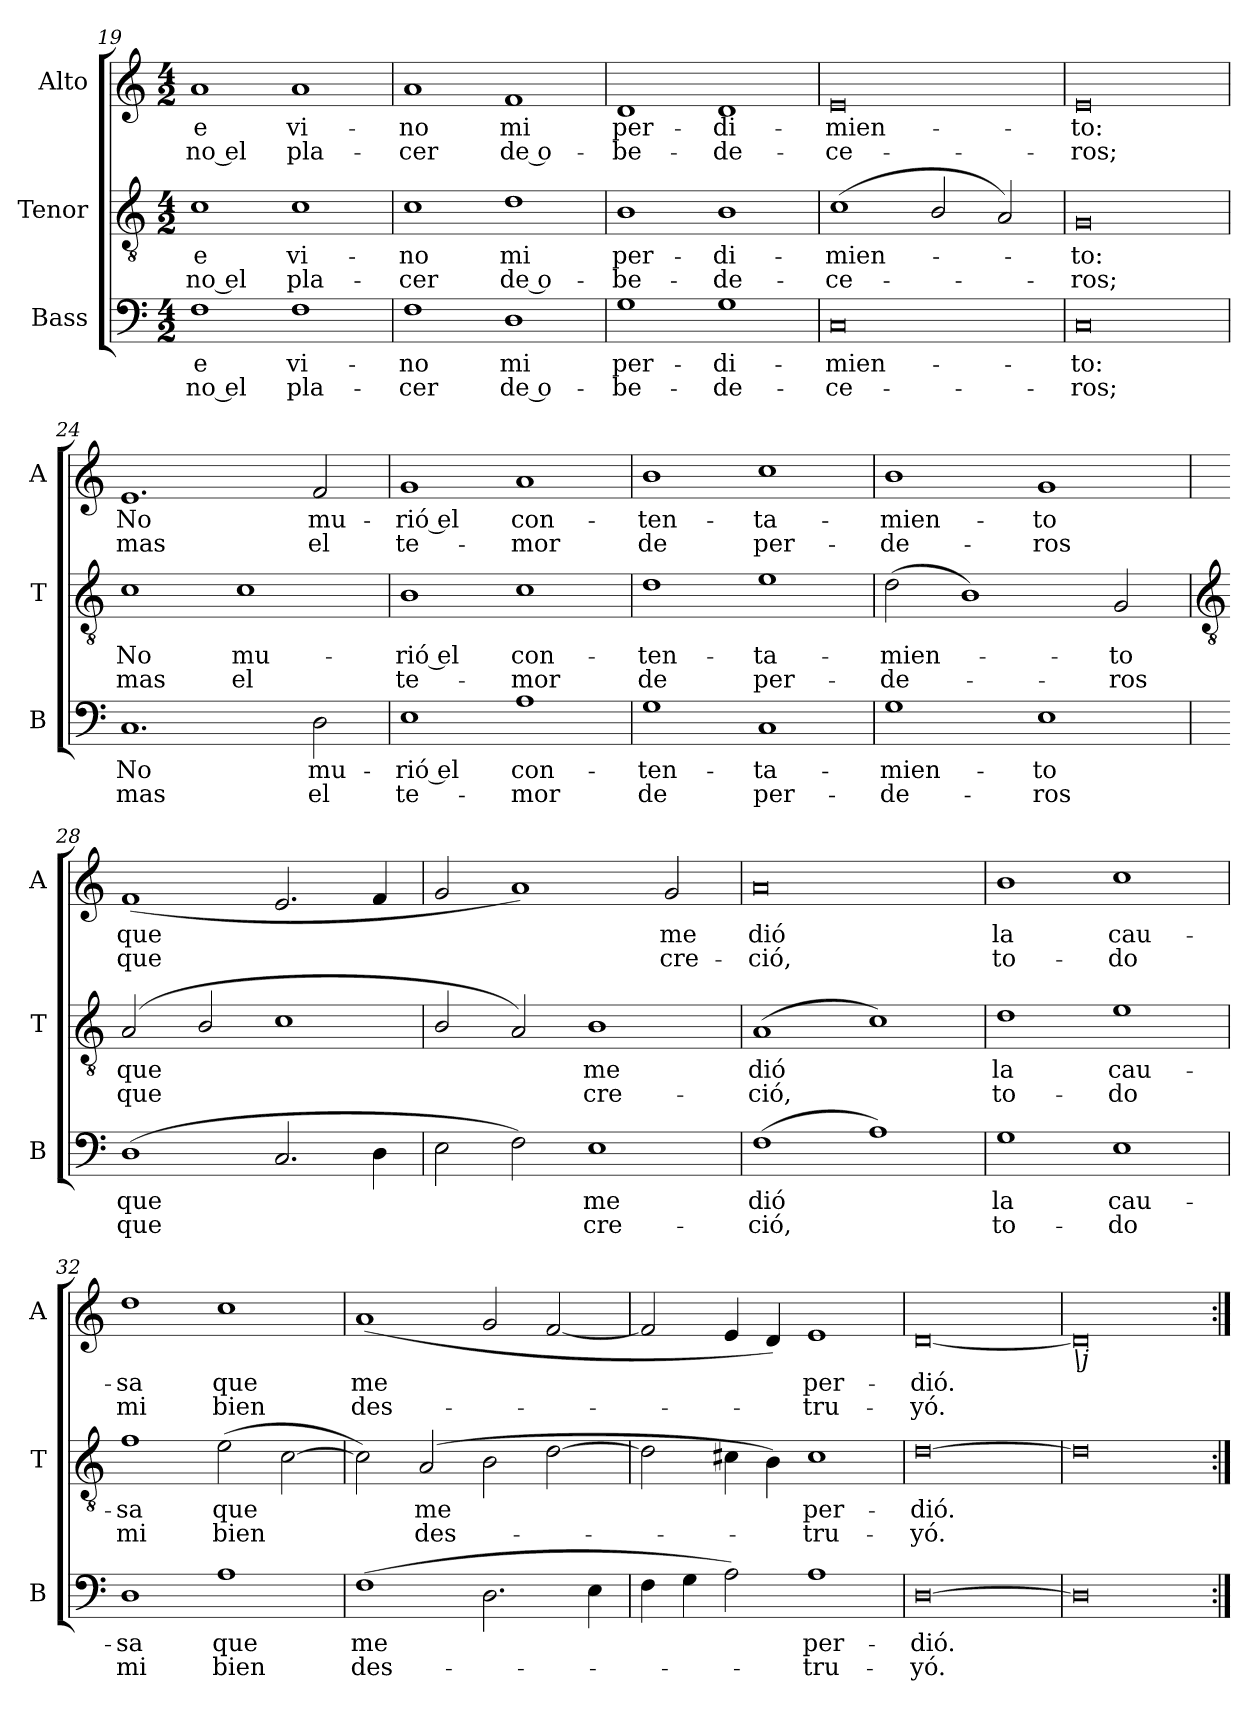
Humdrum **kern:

**kern	**text	**text	**kern	**text	**text	**kern	**text	**text
*part3	*part3	*part3	*part2	*part2	*part2	*part1	*part1	*part1
*staff3	*staff3	*staff3	*staff2	*staff2	*staff2	*staff1	*staff1	*staff1
*I"Bass	*	*	*I"Tenor	*	*	*I"Alto	*	*
*I'B	*	*	*I'T	*	*	*I'A	*	*
!!LO:LB:g=z
*clefF4	*	*	*clefGv2	*	*	*clefG2	*	*
*k[]	*	*	*k[]	*	*	*k[]	*	*
*C:	*	*	*C:	*	*	*C:	*	*
*M4/2	*	*	*M4/2	*	*	*M4/2	*	*
=19	=19	=19	=19	=19	=19	=19	=19	=19
!	!LO:LY:b	!LO:LY:b	!	!LO:LY:b	!LO:LY:b	!	!LO:LY:b	!LO:LY:b
1F	e	no el	1c	e	no el	1a	e	no el
!	!LO:LY:b	!LO:LY:b	!	!LO:LY:b	!LO:LY:b	!	!LO:LY:b	!LO:LY:b
1F	vi-	-pla-	1c	vi-	-pla-	1a	vi-	-pla-
=20	=20	=20	=20	=20	=20	=20	=20	=20
!	!LO:LY:b	!LO:LY:b	!	!LO:LY:b	!LO:LY:b	!	!LO:LY:b	!LO:LY:b
1F	-no	cer	1c	-no	cer	1a	-no	cer
!	!LO:LY:b	!LO:LY:b	!	!LO:LY:b	!LO:LY:b	!	!LO:LY:b	!LO:LY:b
1D	mi	de o-	1d	mi	de o-	1f	mi	de o-
=21	=21	=21	=21	=21	=21	=21	=21	=21
!	!LO:LY:b	!LO:LY:b	!	!LO:LY:b	!LO:LY:b	!	!LO:LY:b	!LO:LY:b
1G	-per-	-be-	1B	-per-	-be-	1d	-per-	-be-
!	!LO:LY:b	!LO:LY:b	!	!LO:LY:b	!LO:LY:b	!	!LO:LY:b	!LO:LY:b
1G	-di-	-de-	1B	-di-	-de-	1d	-di-	-de-
=22	=22	=22	=22	=22	=22	=22	=22	=22
!	!LO:LY:b	!LO:LY:b	!	!LO:LY:b	!LO:LY:b	!	!LO:LY:b	!LO:LY:b
0C	-mien-	-ce-	(<1c	-mien-	ce-	0e	-mien-	-ce-
.	.	.	2B/	.	.	.	.	.
.	.	.	2A)	.	.	.	.	.
=23	=23	=23	=23	=23	=23	=23	=23	=23
!	!LO:LY:b	!LO:LY:b	!	!LO:LY:b	!LO:LY:b	!	!LO:LY:b	!LO:LY:b
0C	-to:	ros;	0G	to:	ros;	0e	-to:	ros;
=24	=24	=24	=24	=24	=24	=24	=24	=24
!	!LO:LY:b	!LO:LY:b	!	!LO:LY:b	!LO:LY:b	!	!LO:LY:b	!LO:LY:b
1.C	No	mas	1c	No	mas	1.e	No	mas
!	!	!	!	!LO:LY:b	!LO:LY:b	!	!	!
.	.	.	1c	mu-	-el	.	.	.
!	!LO:LY:b	!LO:LY:b	!	!	!	!	!LO:LY:b	!LO:LY:b
2D	mu-	-el	.	.	.	2f	mu-	-el
=25	=25	=25	=25	=25	=25	=25	=25	=25
!	!LO:LY:b	!LO:LY:b	!	!LO:LY:b	!LO:LY:b	!	!LO:LY:b	!LO:LY:b
1E	rió el	te-	1B	rió el	te-	1g	rió el	te-
!	!LO:LY:b	!LO:LY:b	!	!LO:LY:b	!LO:LY:b	!	!LO:LY:b	!LO:LY:b
1A	-con-	-mor	1c	-con-	-mor	1a	-con-	-mor
=26	=26	=26	=26	=26	=26	=26	=26	=26
!	!LO:LY:b	!LO:LY:b	!	!LO:LY:b	!LO:LY:b	!	!LO:LY:b	!LO:LY:b
1G	ten-	-de	1d	ten-	-de	1b	ten-	-de
!	!LO:LY:b	!LO:LY:b	!	!LO:LY:b	!LO:LY:b	!	!LO:LY:b	!LO:LY:b
1C	ta-	-per-	1e	ta-	-per-	1cc	ta-	-per-
=27	=27	=27	=27	=27	=27	=27	=27	=27
!	!LO:LY:b	!LO:LY:b	!	!LO:LY:b	!LO:LY:b	!	!LO:LY:b	!LO:LY:b
1G	-mien-	-de-	(>2d	-mien-	de-	1b	-mien-	-de-
.	.	.	1B/)	.	.	.	.	.
!	!LO:LY:b	!LO:LY:b	!	!	!	!	!LO:LY:b	!LO:LY:b
1E	-to	ros	.	.	.	1g	-to	ros
!	!	!	!	!LO:LY:b	!LO:LY:b	!	!	!
.	.	.	2G	to	ros	.	.	.
!!LO:LB:g=z
=28	=28	=28	=28	=28	=28	=28	=28	=28
*	*	*	*clefGv2	*	*	*	*	*
!	!LO:LY:b	!LO:LY:b	!	!LO:LY:b	!LO:LY:b	!	!LO:LY:b	!LO:LY:b
(>1D	que	que	(<2A	que	que	(<1f	que	que
.	.	.	2B/	.	.	.	.	.
2.C	.	.	1c	.	.	2.e	.	.
4D\	.	.	.	.	.	4f	.	.
=29	=29	=29	=29	=29	=29	=29	=29	=29
2E	.	.	2B/	.	.	2g	.	.
2F)	.	.	2A)	.	.	1a)	.	.
!	!LO:LY:b	!LO:LY:b	!	!LO:LY:b	!LO:LY:b	!	!	!
1E	me	cre-	1B	me	cre-	.	.	.
!	!	!	!	!	!	!	!LO:LY:b	!LO:LY:b
.	.	.	.	.	.	2g	me	cre-
=30	=30	=30	=30	=30	=30	=30	=30	=30
!	!LO:LY:b	!LO:LY:b	!	!LO:LY:b	!LO:LY:b	!	!LO:LY:b	!LO:LY:b
(>1F	-dió	ció,	(<1A	-dió	ció,	0a	-dió	ció,
1A)	.	.	1c)	.	.	.	.	.
=31	=31	=31	=31	=31	=31	=31	=31	=31
!	!LO:LY:b	!LO:LY:b	!	!LO:LY:b	!LO:LY:b	!	!LO:LY:b	!LO:LY:b
1G	la	to-	1d	la	to-	1b	la	to-
!	!LO:LY:b	!LO:LY:b	!	!LO:LY:b	!LO:LY:b	!	!LO:LY:b	!LO:LY:b
1E	-cau-	-do	1e	-cau-	-do	1cc	-cau-	-do
=32	=32	=32	=32	=32	=32	=32	=32	=32
!	!LO:LY:b	!LO:LY:b	!	!LO:LY:b	!LO:LY:b	!	!LO:LY:b	!LO:LY:b
1D	sa	mi	1f	sa	mi	1dd	sa	mi
!	!LO:LY:b	!LO:LY:b	!	!LO:LY:b	!LO:LY:b	!	!LO:LY:b	!LO:LY:b
1A	que	bien	(>2e	que	bien	1cc	que	bien
.	.	.	[2c	.	.	.	.	.
=33	=33	=33	=33	=33	=33	=33	=33	=33
!	!LO:LY:b	!LO:LY:b	!	!	!	!	!LO:LY:b	!LO:LY:b
(>1F	me	des-	2c])	.	.	(<1a	me	des-
!	!	!	!	!LO:LY:b	!LO:LY:b	!	!	!
.	.	.	(>2A	me	des-	.	.	.
2.D	.	.	2B	.	.	2g	.	.
.	.	.	[2d	.	.	[2f	.	.
4E	.	.	.	.	.	.	.	.
=34	=34	=34	=34	=34	=34	=34	=34	=34
4F	.	.	2d]	.	.	2f]	.	.
4G	.	.	.	.	.	.	.	.
2A)	.	.	4c#X	.	.	4e	.	.
.	.	.	4B)	.	.	4d)	.	.
!	!LO:LY:b	!LO:LY:b	!	!LO:LY:b	!LO:LY:b	!	!LO:LY:b	!LO:LY:b
1A	per-	-tru-	1c#	per-	-tru-	1e	per-	-tru-
=35	=35	=35	=35	=35	=35	=35	=35	=35
!	!LO:LY:b	!LO:LY:b	!	!LO:LY:b	!LO:LY:b	!	!LO:LY:b	!LO:LY:b
[0D	-dió.	yó.	[0d	-dió.	yó.	[0d	-dió.	yó.
=36	=36	=36	=36	=36	=36	=36	=36	=36
!	!	!	!	!	!	!LO:TX:b:i:t=\j	!	!
0D]	.	.	0d]	.	.	0d]	.	.
=:|!	=:|!	=:|!	=:|!	=:|!	=:|!	=:|!	=:|!	=:|!
*-	*-	*-	*-	*-	*-	*-	*-	*-
